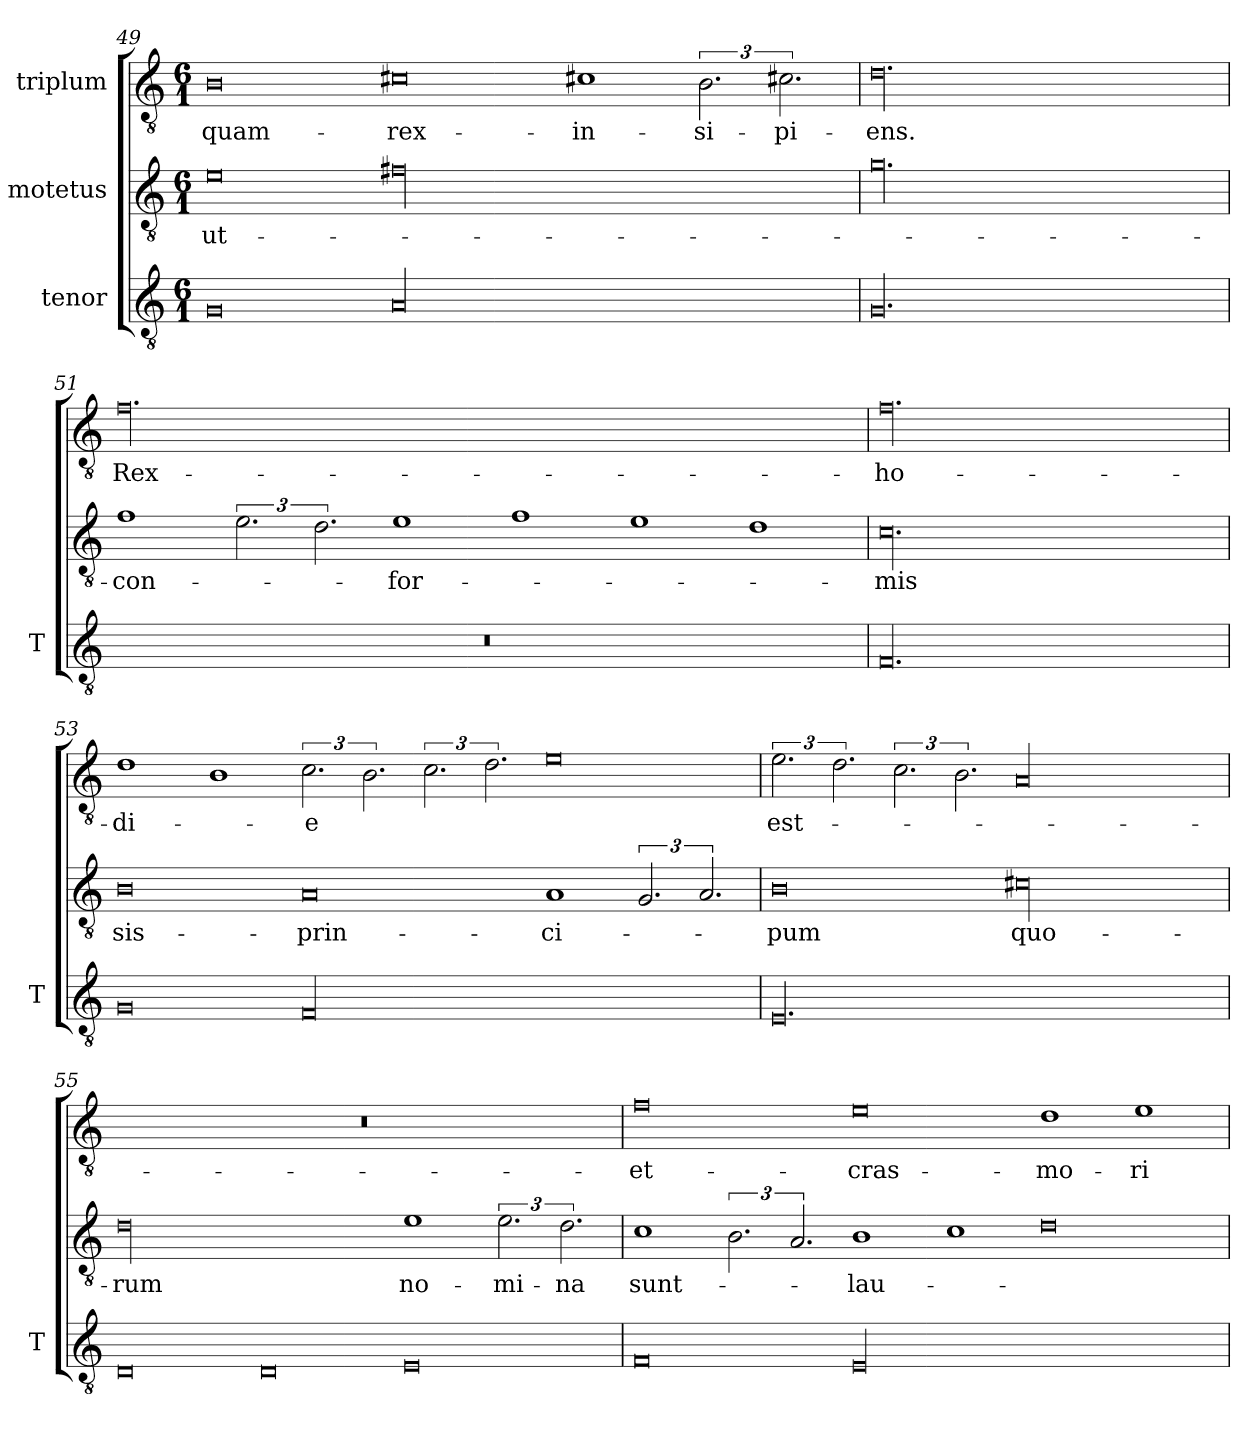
**kern	**kern	**text	**kern	**text
*part3	*part2	*part2	*part1	*part1
*staff3	*staff2	*staff2	*staff1	*staff1
*I"tenor	*I"motetus	*	*I"triplum	*
*I'T	*	*	*	*
*clefGv2	*clefGv2	*	*clefGv2	*
*k[]	*k[]	*	*k[]	*
*C:	*C:	*	*C:	*
*M6/1	*M6/1	*	*M6/1	*
=49	=49	=49	=49	=49
0G/	0e\	ut-	0B\	quam-
00A/	00f#X\	.	0c#X\	rex-
.	.	.	1c#X\	in-
.	.	.	3.B\	-si-
.	.	.	3.c#X\	-pi-
=50	=50	=50	=50	=50
00.G/	00.g\	.	00.di\	-ens.
=51	=51	=51	=51	=51
00.r	1f\	con-	00.fi\	Rex-
.	3.e\	.	.	.
.	3.d\	.	.	.
.	1e\	-for-	.	.
.	1f\	.	.	.
.	1e\	.	.	.
.	1d\	.	.	.
=52	=52	=52	=52	=52
00.F/	00.c\	-mis	00.fi\	ho-
=53	=53	=53	=53	=53
0G/	0B\	sis-	1di\	-di-
.	.	.	1Bi\	.
00F/	0A/	prin-	3.c\	-e
.	.	.	3.B\	.
.	.	.	3.c\	.
.	.	.	3.d\	.
.	1A/	-ci-	0ei\	.
.	3.G/	.	.	.
.	3.A/	.	.	.
=54	=54	=54	=54	=54
00.E/	0B\	-pum	3.e\	est-
.	.	.	3.d\	.
.	.	.	3.c\	.
.	.	.	3.B\	.
.	00c#X\	quo-	00Ai/	.
=55	=55	=55	=55	=55
0D/	00d\	-rum	00.r	.
0D/	.	.	.	.
0E/	1e\	no-	.	.
.	3.e\	-mi-	.	.
.	3.d\	-na	.	.
!!LO:PB:g=z
=56	=56	=56	=56	=56
0F/	1c\	sunt-	0fi\	et-
.	3.B\	.	.	.
.	3.A/	.	.	.
00E/	1B\	lau-	0ei\	cras-
.	1c\	.	.	.
.	0d\	.	1di\	mo-
.	.	.	1ei\	-ri-
=	=	=	=	=
*-	*-	*-	*-	*-
